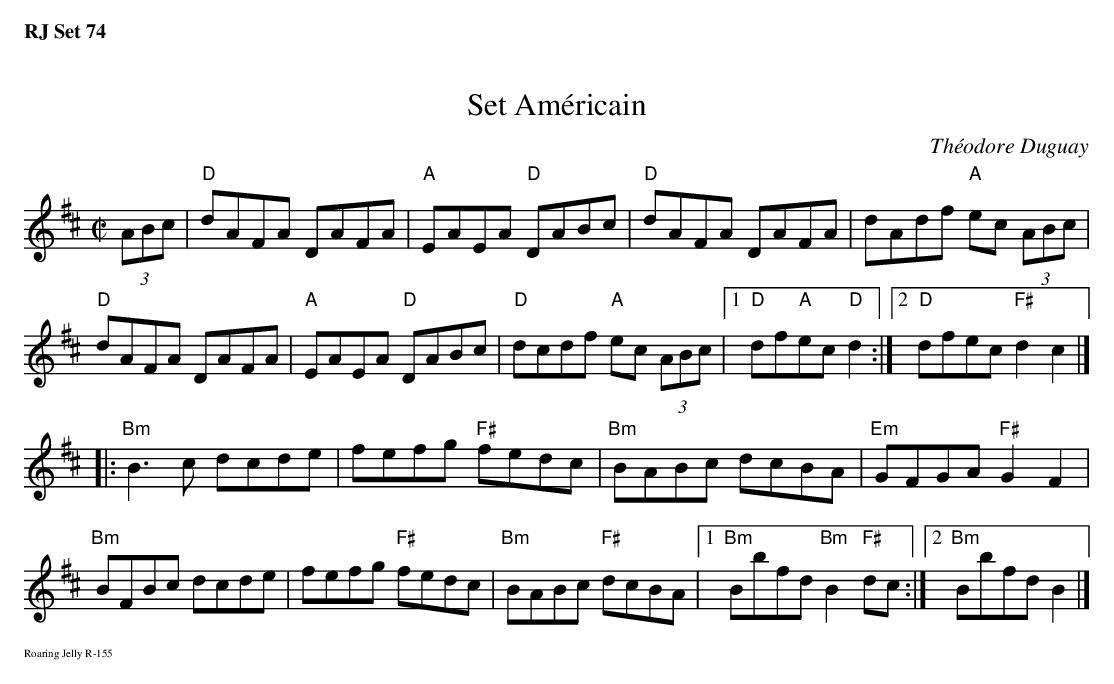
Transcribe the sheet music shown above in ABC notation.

X:1
T:Set Am\'ericain
C:Th\'eodore Duguay
M:C|
L:1/8
K:D
(3ABc|"D"dAFA DAFA | "A"EAEA "D"DABc | "D"dAFA DAFA | dAdf "A"ec (3ABc |
"D"dAFA DAFA | "A"EAEA "D"DABc |"D"dcdf "A"ec (3ABc |1 "D" df"A"ec "D"d2 :|\
[2 "D"dfec "F#"d2c2|]
|: \
"Bm"B3c dcde| fefg "F#"fedc | "Bm"BABc dcBA | "Em"GFGA "F#"G2F2 |
"Bm"BFBc dcde| fefg "F#"fedc| "Bm"BABc "F#"dcBA |1 "Bm"Bbfd "Bm"B2 "F#"dc  :|\
 [2 "Bm"Bbfd B2 |]
